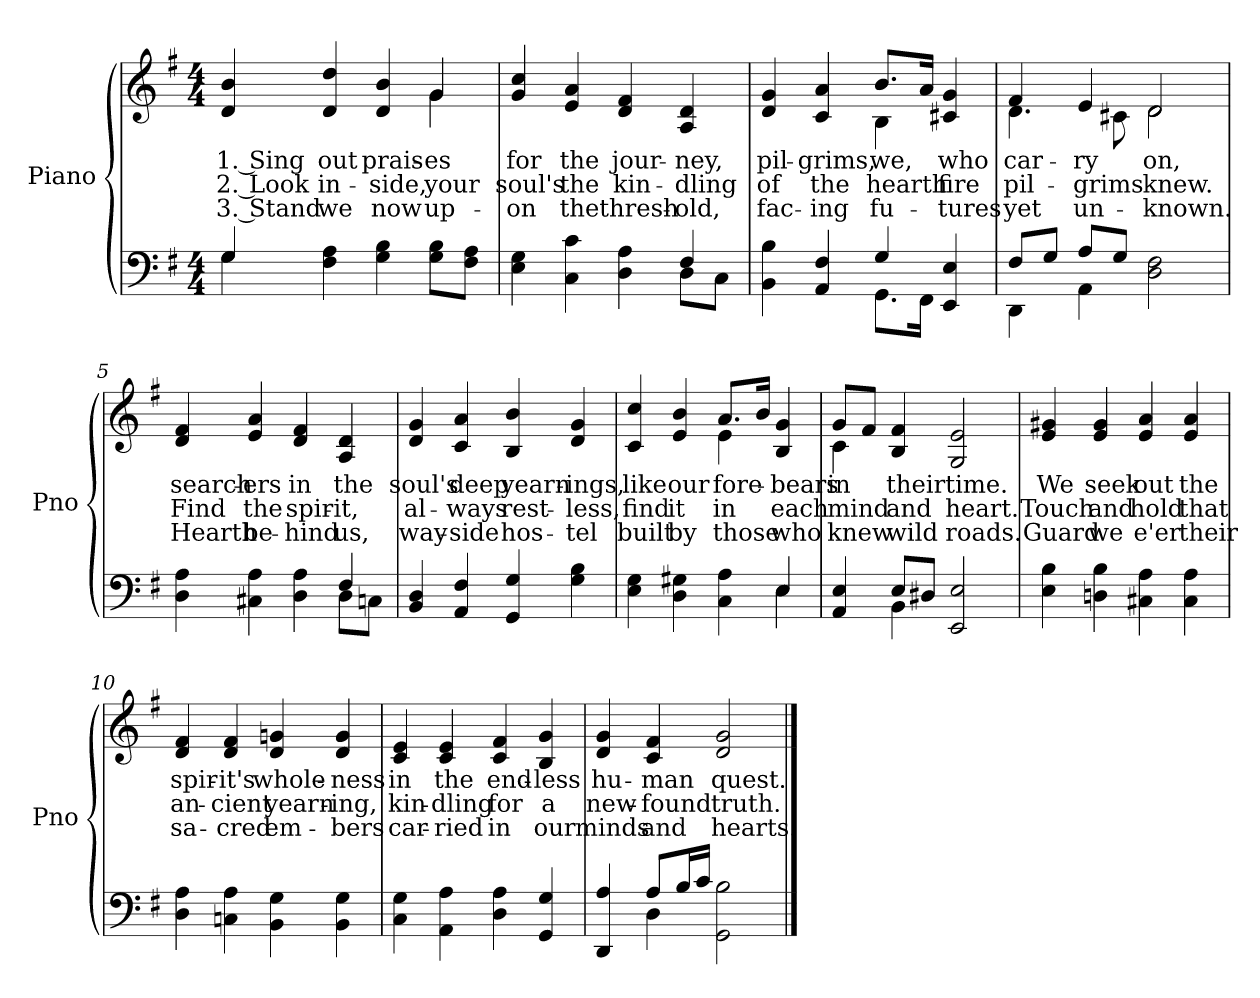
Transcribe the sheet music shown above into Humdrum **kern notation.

**kern	**kern	**text	**text	**text
*part2	*part1	*part1	*part1	*part1
*staff2	*staff1	*staff1	*staff1	*staff1
*I"Piano	*I"Piano	*	*	*
*I'Pno	*I'Pno	*	*	*
*clefF4	*clefG2	*	*	*
*k[f#]	*k[f#]	*	*	*
*G:	*G:	*	*	*
*M4/4	*M4/4	*	*	*
*MM108	*MM108	*	*	*
=1	=1	=1	=1	=1
*^	*	*	*	*
!	!	!	!LO:LY:b	!LO:LY:b	!LO:LY:b
*	*	*^	*	*	*
4G/	4G\	4d/ 4b/	2.ryy	1. Sing	2. Look	3. Stand
!	!	!	!	!LO:LY:b	!LO:LY:b	!LO:LY:b
2.ryy	4F#\ 4A\	4d/ 4dd/	.	out	in-	we
!	!	!	!	!LO:LY:b	!LO:LY:b	!LO:LY:b
.	4G\ 4B\	4d/ 4b/	.	prais-	-side,	now
!	!	!	!	!LO:LY:b	!LO:LY:b	!LO:LY:b
.	8G\ 8B\L	4g/	4g\	-es	your	up-
.	8F#\ 8A\J	.	.	.	.	.
*	*	*v	*v	*	*	*
=2	=2	=2	=2	=2	=2
!	!	!	!LO:LY:b	!LO:LY:b	!LO:LY:b
2ryy	4E\ 4G\	4g/ 4cc/	for	soul's	-on
!	!	!	!LO:LY:b	!LO:LY:b	!LO:LY:b
.	4C\ 4c\	4e/ 4a/	the	the	the
!	!	!	!LO:LY:b	!LO:LY:b	!LO:LY:b
4ryy	4D\ 4A\	4d/ 4f#/	jour-	kin-	thresh-
!	!	!	!LO:LY:b	!LO:LY:b	!LO:LY:b
4F#/	8D\L	4A/ 4d/	-ney,	-dling	-old,
.	8C\J	.	.	.	.
=3	=3	=3	=3	=3	=3
!	!	!	!LO:LY:b	!LO:LY:b	!LO:LY:b
*	*	*^	*	*	*
4ryy	4BB\ 4B\	4d/ 4g/	2ryy	pil-	of	fac-
!	!	!	!	!LO:LY:b	!LO:LY:b	!LO:LY:b
4AA/ 4F#/	4ryy	4c/ 4a/	.	-grims,	the	-ing
!	!	!	!	!LO:LY:b	!LO:LY:b	!LO:LY:b
4G/	8.GG\L	8.b/L	4B\	we,	hearth	fu-
.	16FF#\Jk	16a/Jk	.	.	.	.
!	!	!	!	!LO:LY:b	!LO:LY:b	!LO:LY:b
4EE/ 4E/	4ryy	4c#X/ 4g/	4ryy	who	fire	-tures
!!LO:LB:g=z	!!
=4	=4	=4	=4	=4	=4	=4
!	!	!	!	!LO:LY:b	!LO:LY:b	!LO:LY:b
8F#/L	4DD\	4f#/	4.d\	car-	pil-	yet
8G/J	.	.	.	.	.	.
!	!	!	!	!LO:LY:b	!LO:LY:b	!LO:LY:b
8A/L	4AA\	4e/	.	-ry	-grims	un-
8G/J	.	.	8c#X\	.	.	.
!	!	!	!	!LO:LY:b	!LO:LY:b	!LO:LY:b
2ryy	2D\ 2F#\	2d/	2d\	on,	knew.	-known.
=5	=5	=5	=5	=5	=5	=5
!	!	!	!	!LO:LY:b	!LO:LY:b	!LO:LY:b
*	*	*v	*v	*	*	*
2ryy	4D\ 4A\	4d/ 4f#/	search-	Find	Hearth
!	!	!	!LO:LY:b	!LO:LY:b	!LO:LY:b
.	4C#X\ 4A\	4e/ 4a/	-ers	the	be-
!	!	!	!LO:LY:b	!LO:LY:b	!LO:LY:b
4ryy	4D\ 4A\	4d/ 4f#/	in	spir-	-hind
!	!	!	!LO:LY:b	!LO:LY:b	!LO:LY:b
4F#/	8D\L	4A/ 4d/	the	-it,	us,
.	8Cn\J	.	.	.	.
=6	=6	=6	=6	=6	=6
!	!	!	!LO:LY:b	!LO:LY:b	!LO:LY:b
*v	*v	*	*	*	*
4BB/ 4D/	4d/ 4g/	soul's	al-	way-
!	!	!LO:LY:b	!LO:LY:b	!LO:LY:b
4AA/ 4F#/	4c/ 4a/	deep	-ways	-side
!	!	!LO:LY:b	!LO:LY:b	!LO:LY:b
4GG/ 4G/	4B/ 4b/	yearn-	rest-	hos-
!	!	!LO:LY:b	!LO:LY:b	!LO:LY:b
4G\ 4B\	4d/ 4g/	-ings,	-less,	-tel
!!LO:LB:g=z
=7	=7	=7	=7	=7
*^	*	*	*	*
!	!	!	!LO:LY:b	!LO:LY:b	!LO:LY:b
*	*	*^	*	*	*
2ryy	4E\ 4G\	4c/ 4cc/	2ryy	like	find	built
!	!	!	!	!LO:LY:b	!LO:LY:b	!LO:LY:b
.	4D\ 4G#X\	4e/ 4b/	.	our	it	by
!	!	!	!	!LO:LY:b	!LO:LY:b	!LO:LY:b
4ryy	4C\ 4A\	8.a/L	4e\	fore-	in	those
.	.	16b/Jk	.	.	.	.
!	!	!	!	!LO:LY:b	!LO:LY:b	!LO:LY:b
4E/	4E\	4B/ 4g/	4ryy	-bears	each	who
=8	=8	=8	=8	=8	=8	=8
!	!	!	!	!LO:LY:b	!LO:LY:b	!LO:LY:b
4AA/ 4E/	4ryy	8g/L	4c\	in	mind	knew
.	.	8f#/J	.	.	.	.
!	!	!	!	!LO:LY:b	!LO:LY:b	!LO:LY:b
8E/L	4BB\	4B/ 4f#/	2.ryy	their	and	wild
8D#X/J	.	.	.	.	.	.
!	!	!	!	!LO:LY:b	!LO:LY:b	!LO:LY:b
2EE/ 2E/	2ryy	2G/ 2e/	.	time.	heart.	roads.
*	*	*v	*v	*	*	*
=9	=9	=9	=9	=9	=9
!	!	!	!LO:LY:b	!LO:LY:b	!LO:LY:b
*v	*v	*	*	*	*
4E\ 4B\	4e/ 4g#X/	We	Touch	Guard
!	!	!LO:LY:b	!LO:LY:b	!LO:LY:b
4Dn\ 4B\	4e/ 4g#/	seek	and	we
!	!	!LO:LY:b	!LO:LY:b	!LO:LY:b
4C#X\ 4A\	4e/ 4a/	out	hold	e'er
!	!	!LO:LY:b	!LO:LY:b	!LO:LY:b
4C#\ 4A\	4e/ 4a/	the	that	their
=10	=10	=10	=10	=10
!	!	!LO:LY:b	!LO:LY:b	!LO:LY:b
4D\ 4A\	4d/ 4f#/	spir-	an-	sa-
!	!	!LO:LY:b	!LO:LY:b	!LO:LY:b
4Cn\ 4A\	4d/ 4f#/	-it's	-cient	-cred
!	!	!LO:LY:b	!LO:LY:b	!LO:LY:b
4BB\ 4G\	4d/ 4gn/	whole-	yearn-	em-
!	!	!LO:LY:b	!LO:LY:b	!LO:LY:b
4BB\ 4G\	4d/ 4g/	-ness	-ing,	-bers
!!LO:LB:g=z
=11	=11	=11	=11	=11
!	!	!LO:LY:b	!LO:LY:b	!LO:LY:b
4C\ 4G\	4c/ 4e/	in	kin-	car-
!	!	!LO:LY:b	!LO:LY:b	!LO:LY:b
4AA\ 4A\	4c/ 4e/	the	-dling	-ried
!	!	!LO:LY:b	!LO:LY:b	!LO:LY:b
4D\ 4A\	4c/ 4f#/	end-	for	in
!	!	!LO:LY:b	!LO:LY:b	!LO:LY:b
4GG/ 4G/	4B/ 4g/	-less	a	our
=12	=12	=12	=12	=12
*^	*	*	*	*
!	!	!	!LO:LY:b	!LO:LY:b	!LO:LY:b
4DD/ 4A/	4ryy	4d/ 4g/	hu-	new-	minds
!	!	!	!LO:LY:b	!LO:LY:b	!LO:LY:b
8A/L	4D\	4c/ 4f#/	-man	-found	and
16B/L	.	.	.	.	.
16c/JJ	.	.	.	.	.
!	!	!	!LO:LY:b	!LO:LY:b	!LO:LY:b
2ryy	2GG\ 2B\	2d/ 2g/	quest.	truth.	hearts.
*v	*v	*	*	*	*
==	==	==	==	==
*-	*-	*-	*-	*-
